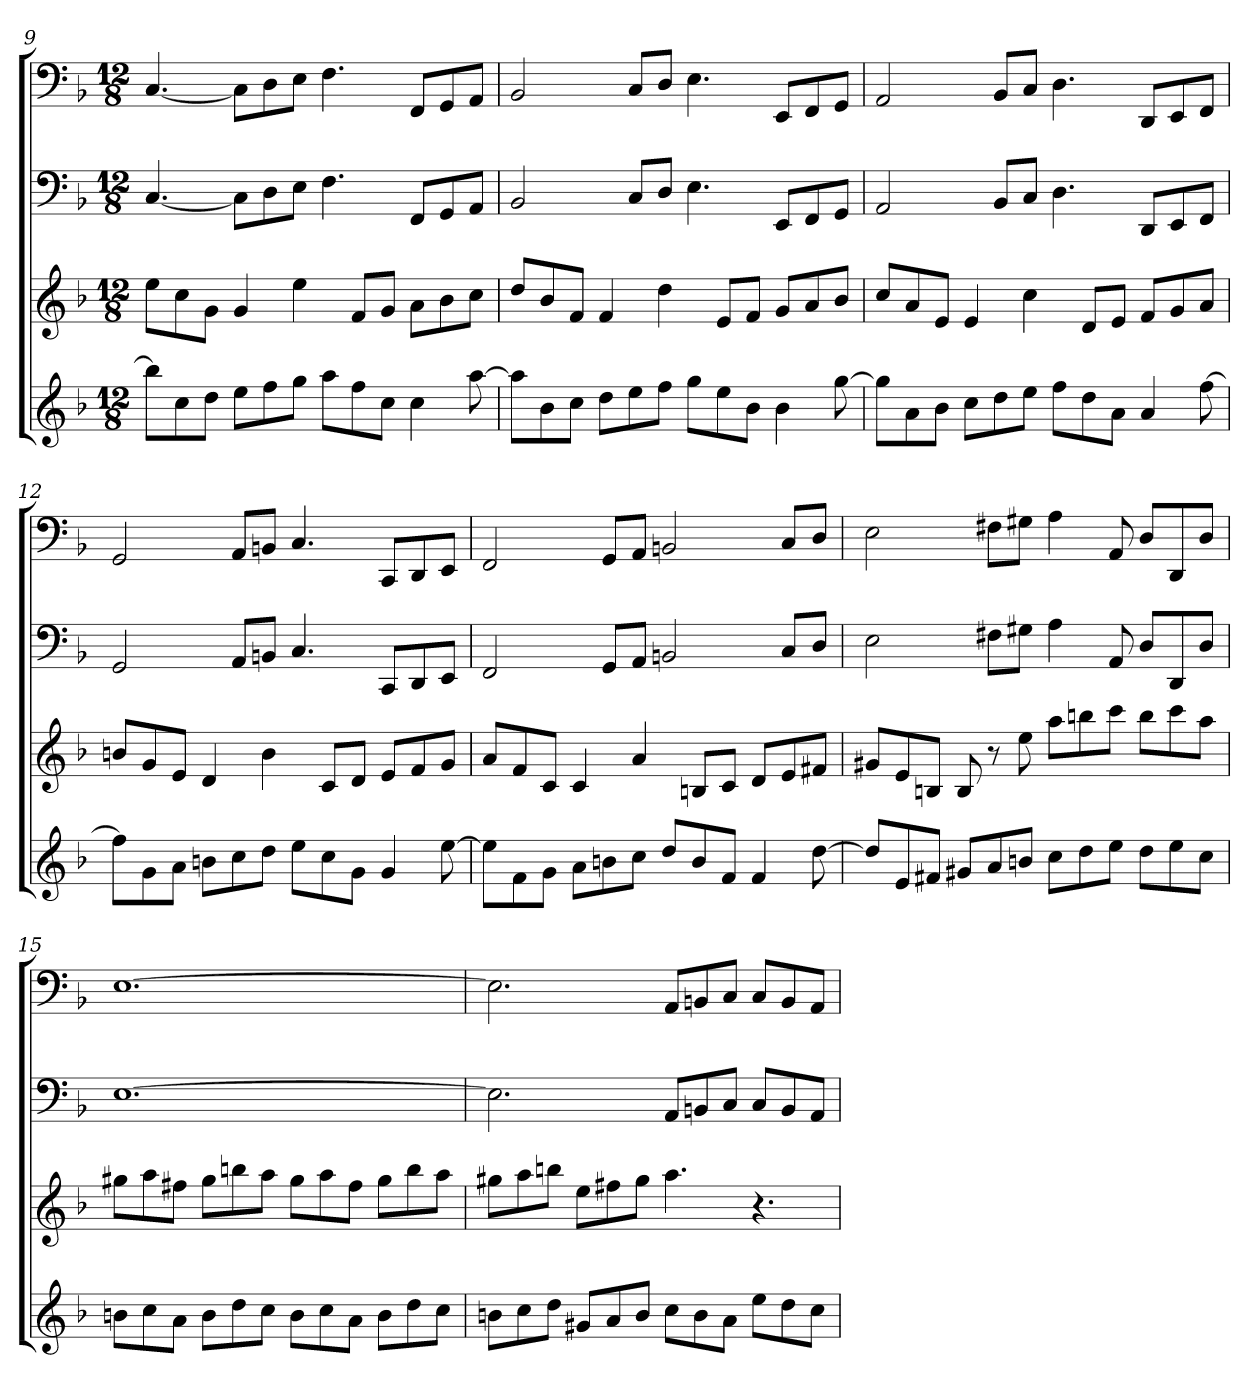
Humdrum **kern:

**kern	**kern	**kern	**kern
*part4	*part3	*part2	*part1
*staff4	*staff3	*staff2	*staff1
*k[b-]	*k[b-]	*k[b-]	*k[b-]
*d:	*d:	*d:	*d:
*M12/8	*M12/8	*M12/8	*M12/8
=9	=9	=9	=9
8bb-L]	8eeL	[4.C	[4.C
8cc	8cc	.	.
8ddJ	8gJ	.	.
8eeL	4g	8CL]	8CL]
8ff	.	8D	8D
8ggJ	4ee	8EJ	8EJ
8aaL	.	4.F	4.F
8ff	8fL	.	.
8ccJ	8gJ	.	.
4cc	8aL	8FFL	8FFL
.	8b-	8GG	8GG
[8aa	8ccJ	8AAJ	8AAJ
=10	=10	=10	=10
8aaL]	8ddL	2BB-	2BB-
8b-	8b-	.	.
8ccJ	8fJ	.	.
8ddL	4f	.	.
8ee	.	8CL	8CL
8ffJ	4dd	8DJ	8DJ
8ggL	.	4.E	4.E
8ee	8eL	.	.
8b-J	8fJ	.	.
4b-	8gL	8EEL	8EEL
.	8a	8FF	8FF
[8gg	8b-J	8GGJ	8GGJ
=11	=11	=11	=11
8ggL]	8ccL	2AA	2AA
8a	8a	.	.
8b-J	8eJ	.	.
8ccL	4e	.	.
8dd	.	8BB-L	8BB-L
8eeJ	4cc	8CJ	8CJ
8ffL	.	4.D	4.D
8dd	8dL	.	.
8aJ	8eJ	.	.
4a	8fL	8DDL	8DDL
.	8g	8EE	8EE
[8ff	8aJ	8FFJ	8FFJ
=12	=12	=12	=12
8ffL]	8bnL	2GG	2GG
8g	8g	.	.
8aJ	8eJ	.	.
8bnL	4d	.	.
8cc	.	8AAL	8AAL
8ddJ	4b	8BBnJ	8BBnJ
8eeL	.	4.C	4.C
8cc	8cL	.	.
8gJ	8dJ	.	.
4g	8eL	8CCL	8CCL
.	8f	8DD	8DD
[8ee	8gJ	8EEJ	8EEJ
=13	=13	=13	=13
8eeL]	8aL	2FF	2FF
8f	8f	.	.
8gJ	8cJ	.	.
8aL	4c	.	.
8bn	.	8GGL	8GGL
8ccJ	4a	8AAJ	8AAJ
8ddL	.	2BBn	2BBn
8b	8BnL	.	.
8fJ	8cJ	.	.
4f	8dL	.	.
.	8e	8CL	8CL
[8dd	8f#XJ	8DJ	8DJ
=14	=14	=14	=14
8ddL]	8g#XL	2E	2E
8e	8e	.	.
8f#XJ	8BnJ	.	.
8g#XL	8B	.	.
8a	8r	8F#XL	8F#XL
8bnJ	8ee	8G#XJ	8G#XJ
8ccL	8aaL	4A	4A
8dd	8bbn	.	.
8eeJ	8cccJ	8AA	8AA
8ddL	8bbL	8DL	8DL
8ee	8ccc	8DD	8DD
8ccJ	8aaJ	8DJ	8DJ
=15	=15	=15	=15
8bnL	8gg#XL	[1.E	[1.E
8cc	8aa	.	.
8aJ	8ff#XJ	.	.
8bL	8gg#L	.	.
8dd	8bbn	.	.
8ccJ	8aaJ	.	.
8bL	8gg#L	.	.
8cc	8aa	.	.
8aJ	8ff#J	.	.
8bL	8gg#L	.	.
8dd	8bb	.	.
8ccJ	8aaJ	.	.
=16	=16	=16	=16
8bnL	8gg#XL	2.E]	2.E]
8cc	8aa	.	.
8ddJ	8bbnJ	.	.
8g#XL	8eeL	.	.
8a	8ff#X	.	.
8bJ	8gg#J	.	.
8ccL	4.aa	8AAL	8AAL
8b	.	8BBn	8BBn
8aJ	.	8CJ	8CJ
8eeL	4.r	8CL	8CL
8dd	.	8BB	8BB
8ccJ	.	8AAJ	8AAJ
=	=	=	=
*-	*-	*-	*-
